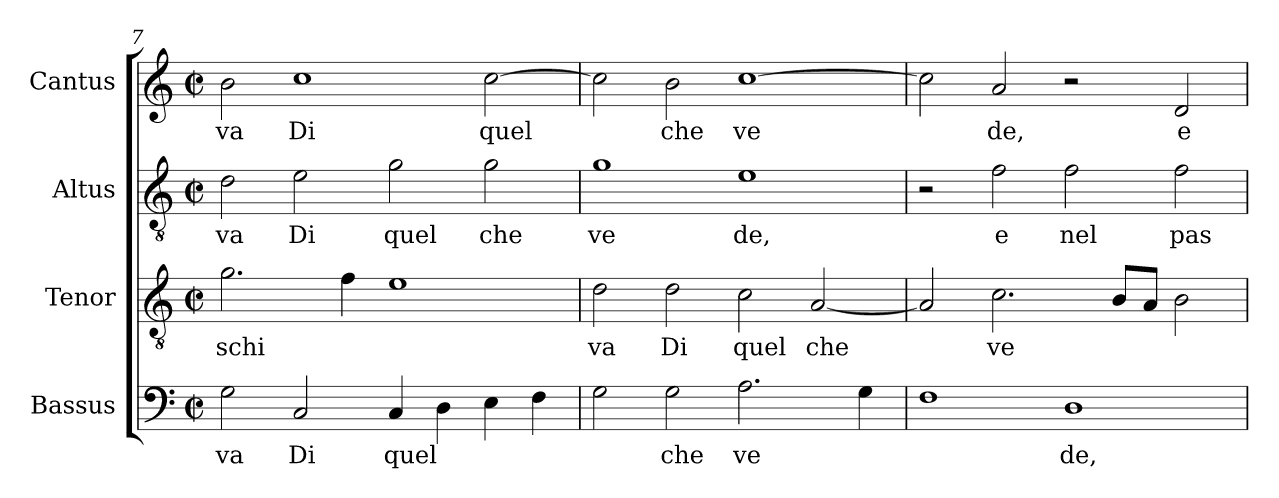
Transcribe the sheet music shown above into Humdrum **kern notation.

**kern	**text	**kern	**text	**kern	**text	**kern	**text
*part4	*part4	*part3	*part3	*part2	*part2	*part1	*part1
*staff4	*staff4	*staff3	*staff3	*staff2	*staff2	*staff1	*staff1
*I"Bassus	*	*I"Tenor	*	*I"Altus	*	*I"Cantus	*
*I'Bassus	*	*I'Tenor	*	*I'Altus	*	*I'Cantus	*
!!LO:LB:g=z
*clefF4	*	*clefGv2	*	*clefGv2	*	*clefG2	*
*k[]	*	*k[]	*	*k[]	*	*k[]	*
*C:	*	*C:	*	*C:	*	*C:	*
*M2/2	*	*M2/2	*	*M2/2	*	*M2/2	*
*met(c|)	*	*met(c|)	*	*met(c|)	*	*met(c|)	*
=7	=7	=7	=7	=7	=7	=7	=7
!	!LO:LY:b:cj	!	!LO:LY:b:cj	!	!LO:LY:b:cj	!	!LO:LY:b:cj
2G\	va	2.g\	schi	2d\	va	2b\	va
!	!LO:LY:b:cj	!	!	!	!LO:LY:b:cj	!	!LO:LY:b:cj
2C/	Di	.	.	2e\	Di	1cc	Di
!	!	!	!LO:LY:b:cj	!	!	!	!
.	.	4f\	.	.	.	.	.
!	!LO:LY:b:cj	!	!LO:LY:b:cj	!	!LO:LY:b:cj	!	!
4C/	quel	1e	.	2g\	quel	.	.
!	!LO:LY:b:cj	!	!	!	!	!	!
4D\	.	.	.	.	.	.	.
!	!LO:LY:b:cj	!	!	!	!LO:LY:b:cj	!	!LO:LY:b:cj
4E\	.	.	.	2g\	che	[>2cc\	quel
!	!LO:LY:b:cj	!	!	!	!	!	!
4F\	.	.	.	.	.	.	.
=8	=8	=8	=8	=8	=8	=8	=8
!	!LO:LY:b:cj	!	!LO:LY:b:cj	!	!LO:LY:b:cj	!	!LO:LY:b:cj
2G\	.	2d\	va	1g	ve	2cc\]	.
!	!LO:LY:b:cj	!	!LO:LY:b:cj	!	!	!	!LO:LY:b:cj
2G\	che	2d\	Di	.	.	2b\	che
!	!LO:LY:b:cj	!	!LO:LY:b:cj	!	!LO:LY:b:cj	!	!LO:LY:b:cj
2.A\	ve-	2c\	quel	1e	de,	[>1cc	ve-
!	!	!	!LO:LY:b:cj	!	!	!	!
.	.	[<2A/	che	.	.	.	.
!	!LO:LY:b:cj	!	!	!	!	!	!
4G\	--	.	.	.	.	.	.
=9	=9	=9	=9	=9	=9	=9	=9
!	!LO:LY:b:cj	!	!LO:LY:b:cj	!	!	!	!LO:LY:b:cj
1F	--	2A/]	.	2r	.	2cc\]	--
!	!	!	!LO:LY:b:cj	!	!LO:LY:b:cj	!	!LO:LY:b:cj
.	.	2.c\	ve	2f\	e	2a/	-de,
!	!LO:LY:b:cj	!	!	!	!LO:LY:b:cj	!	!
1D	-de,	.	.	2f\	nel	2r	.
!	!	!	!LO:LY:b:cj	!	!	!	!
.	.	8B/L	.	.	.	.	.
!	!	!	!LO:LY:b:cj	!	!	!	!
.	.	8A/J	.	.	.	.	.
!	!	!	!LO:LY:b:cj	!	!LO:LY:b:cj	!	!LO:LY:b:cj
.	.	2B\	.	2f\	pas	2d/	e
=	=	=	=	=	=	=	=
*-	*-	*-	*-	*-	*-	*-	*-
